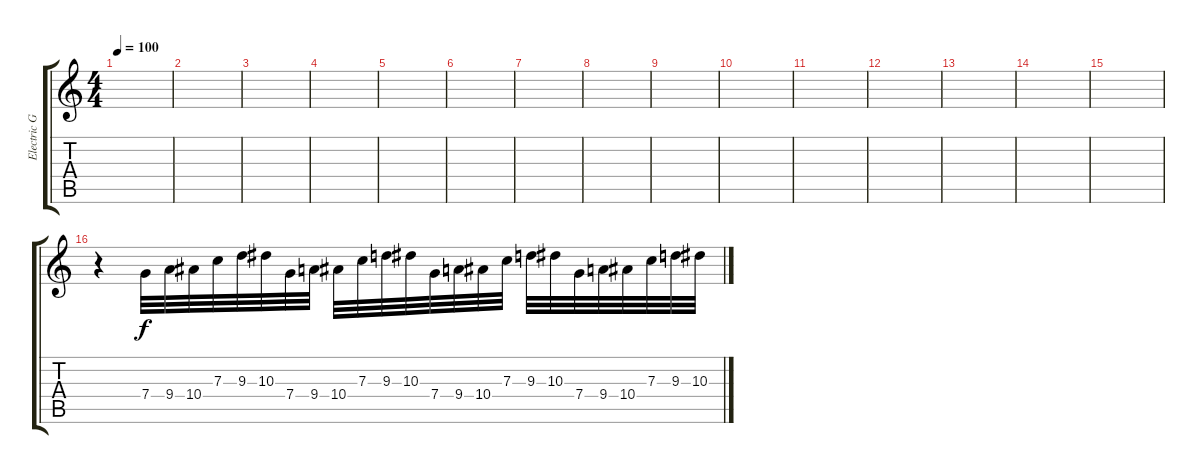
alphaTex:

\track ("Electric Guitar Lead #2" "Electric G") {instrument overdrivenguitar}
\staff {score tabs}
\tuning (D4 A3 F3 C3 G2 D2) {hide}
\ts (4 4)
\tempo 100
\clef g2
\ks c
|
|
|
|
|
|
|
|
|
|
|
|
|
|
|
r.4 7.4.32 9.4.32 10.4.32 7.3.32 9.3.32 10.3.32 7.4.32 9.4.32 10.4.32 7.3.32 9.3.32 10.3.32 7.4.32 9.4.32 10.4.32 7.3.32 9.3.32 10.3.32 7.4.32 9.4.32 10.4.32 7.3.32 9.3.32 10.3.32
